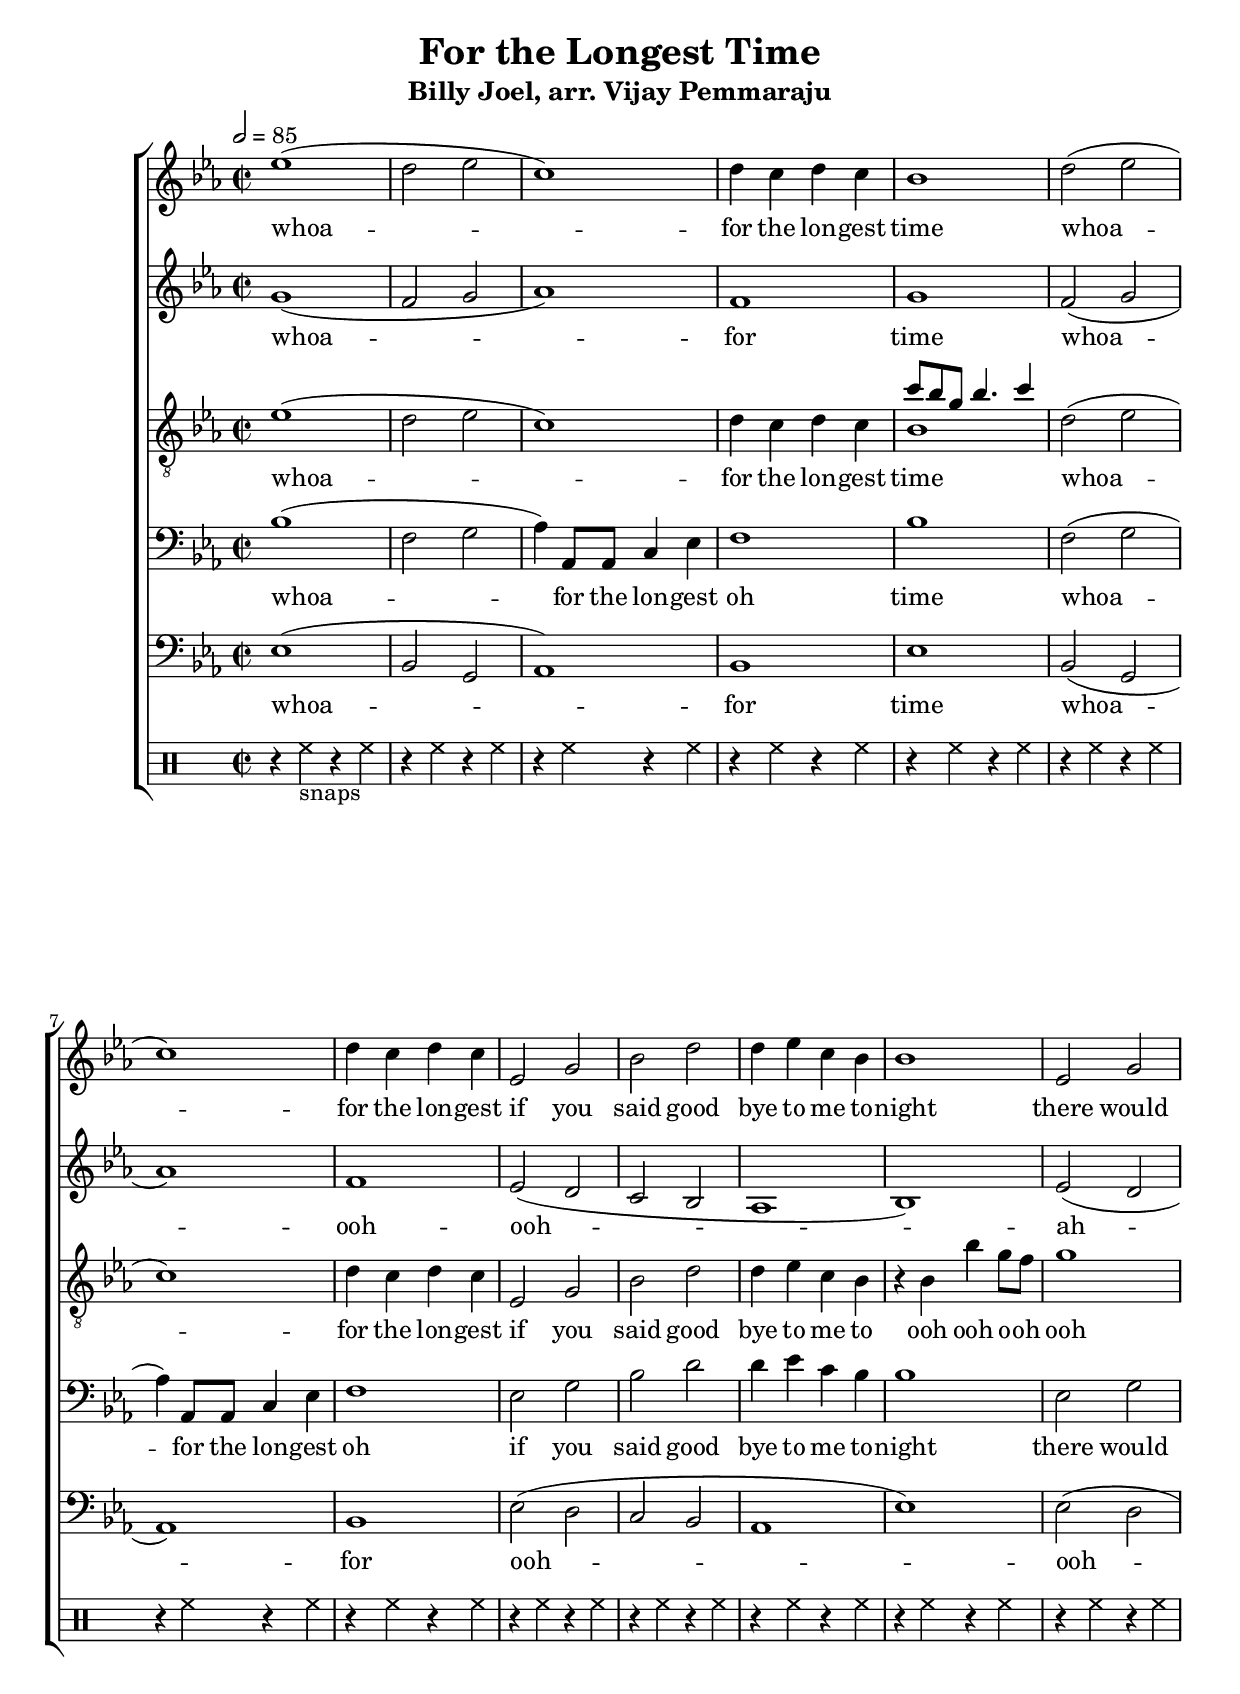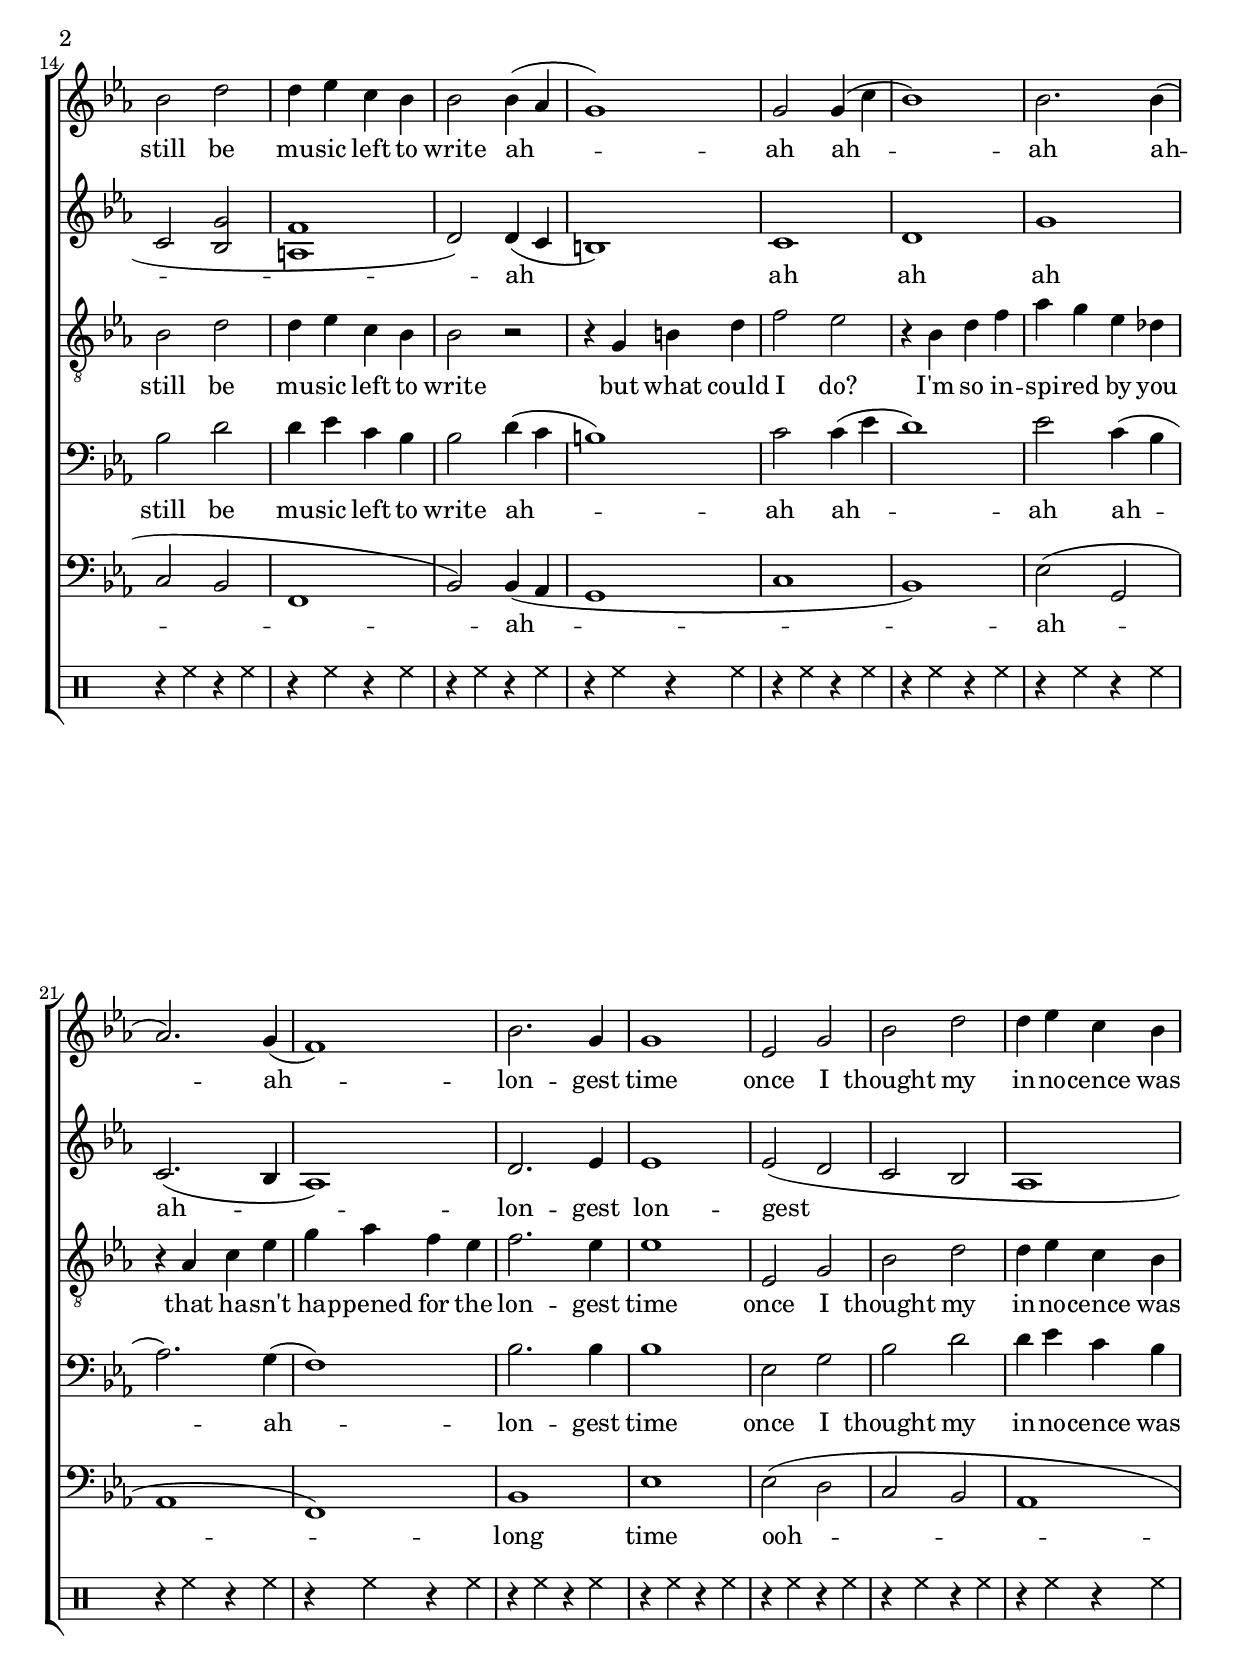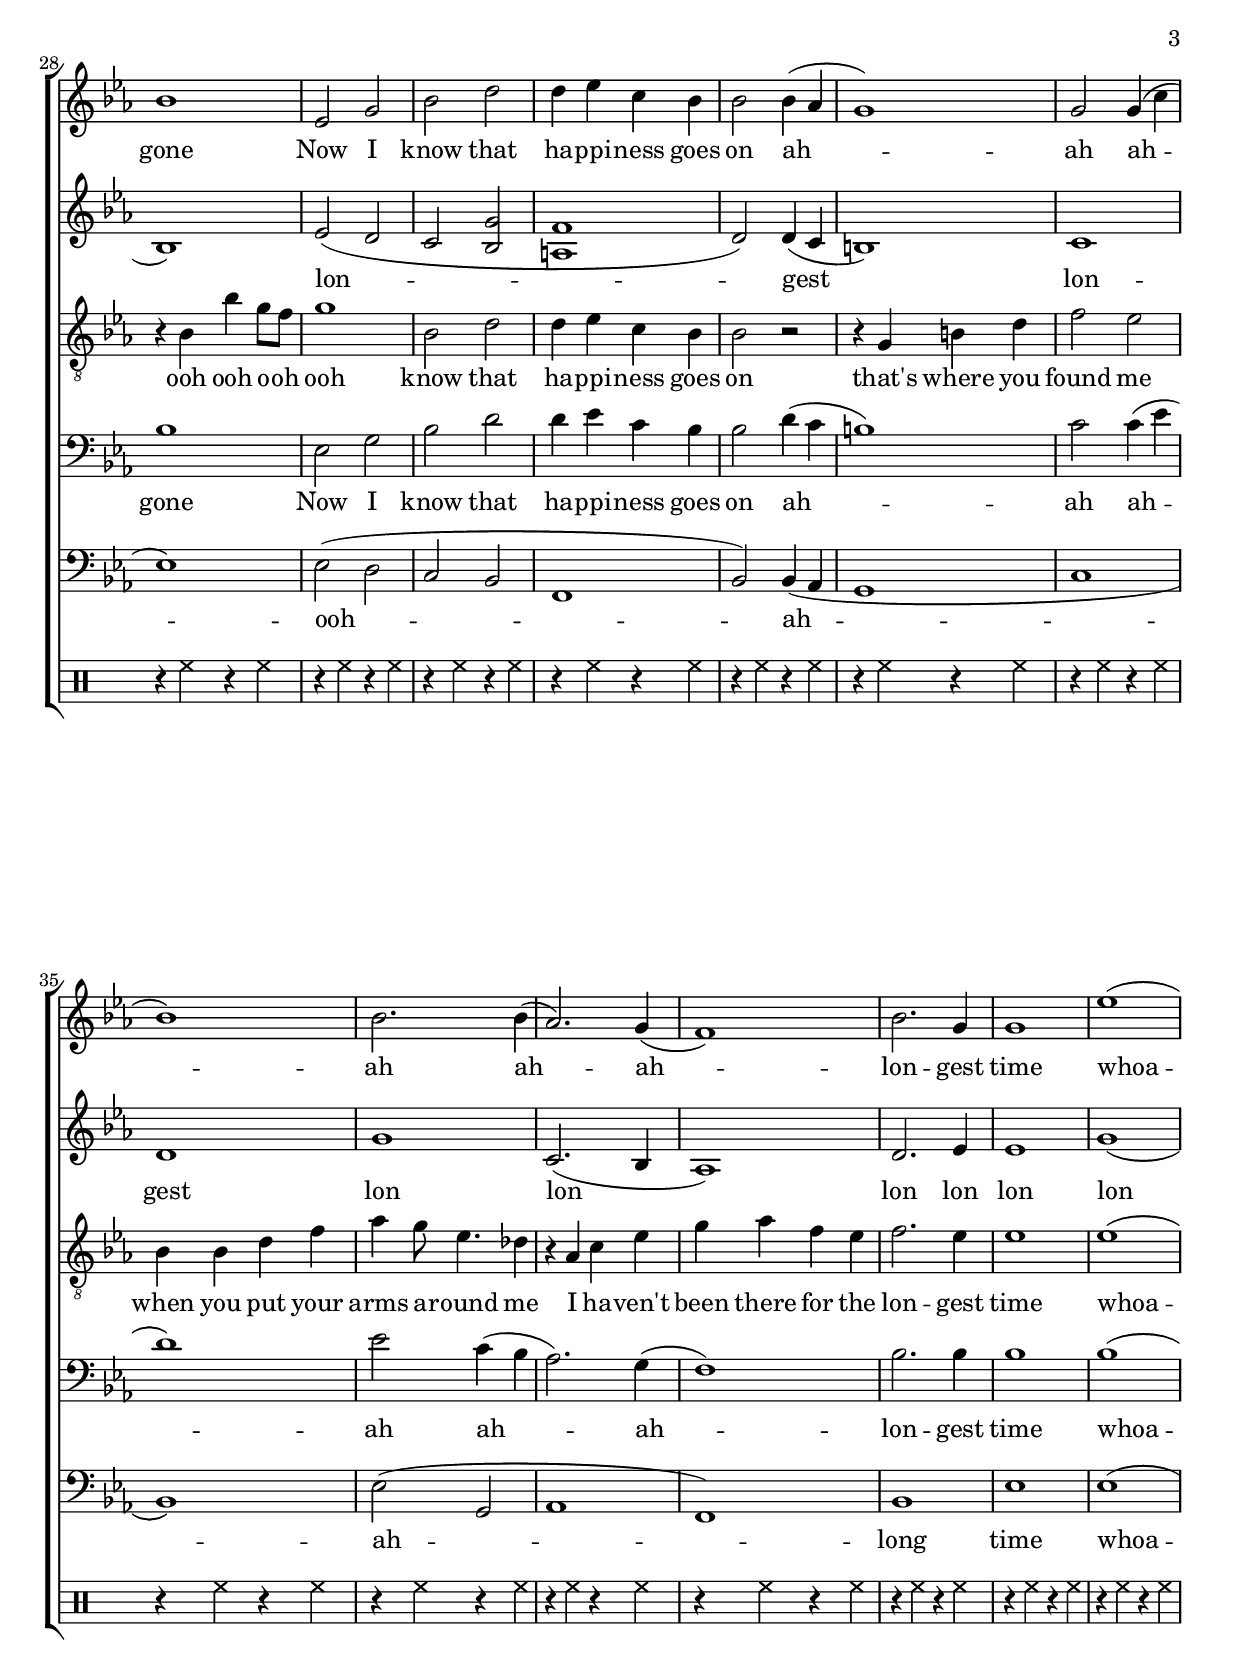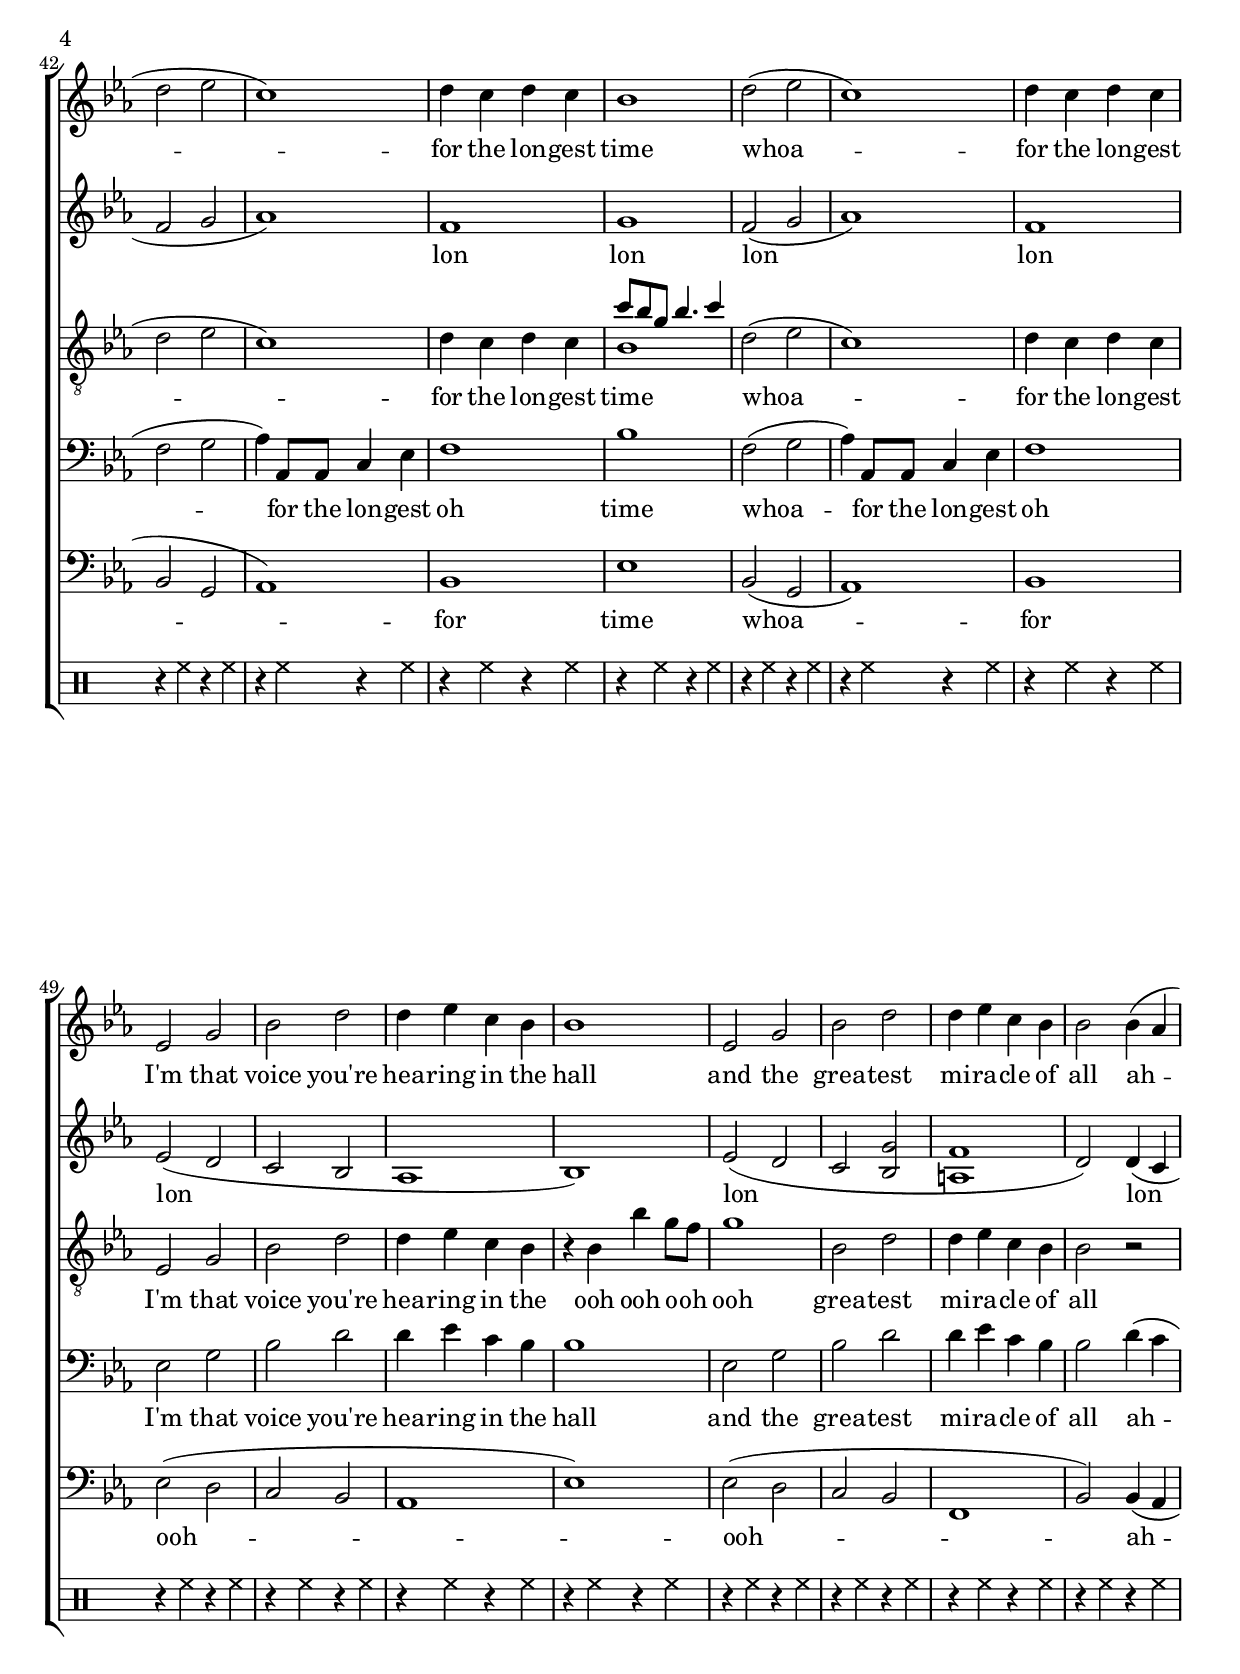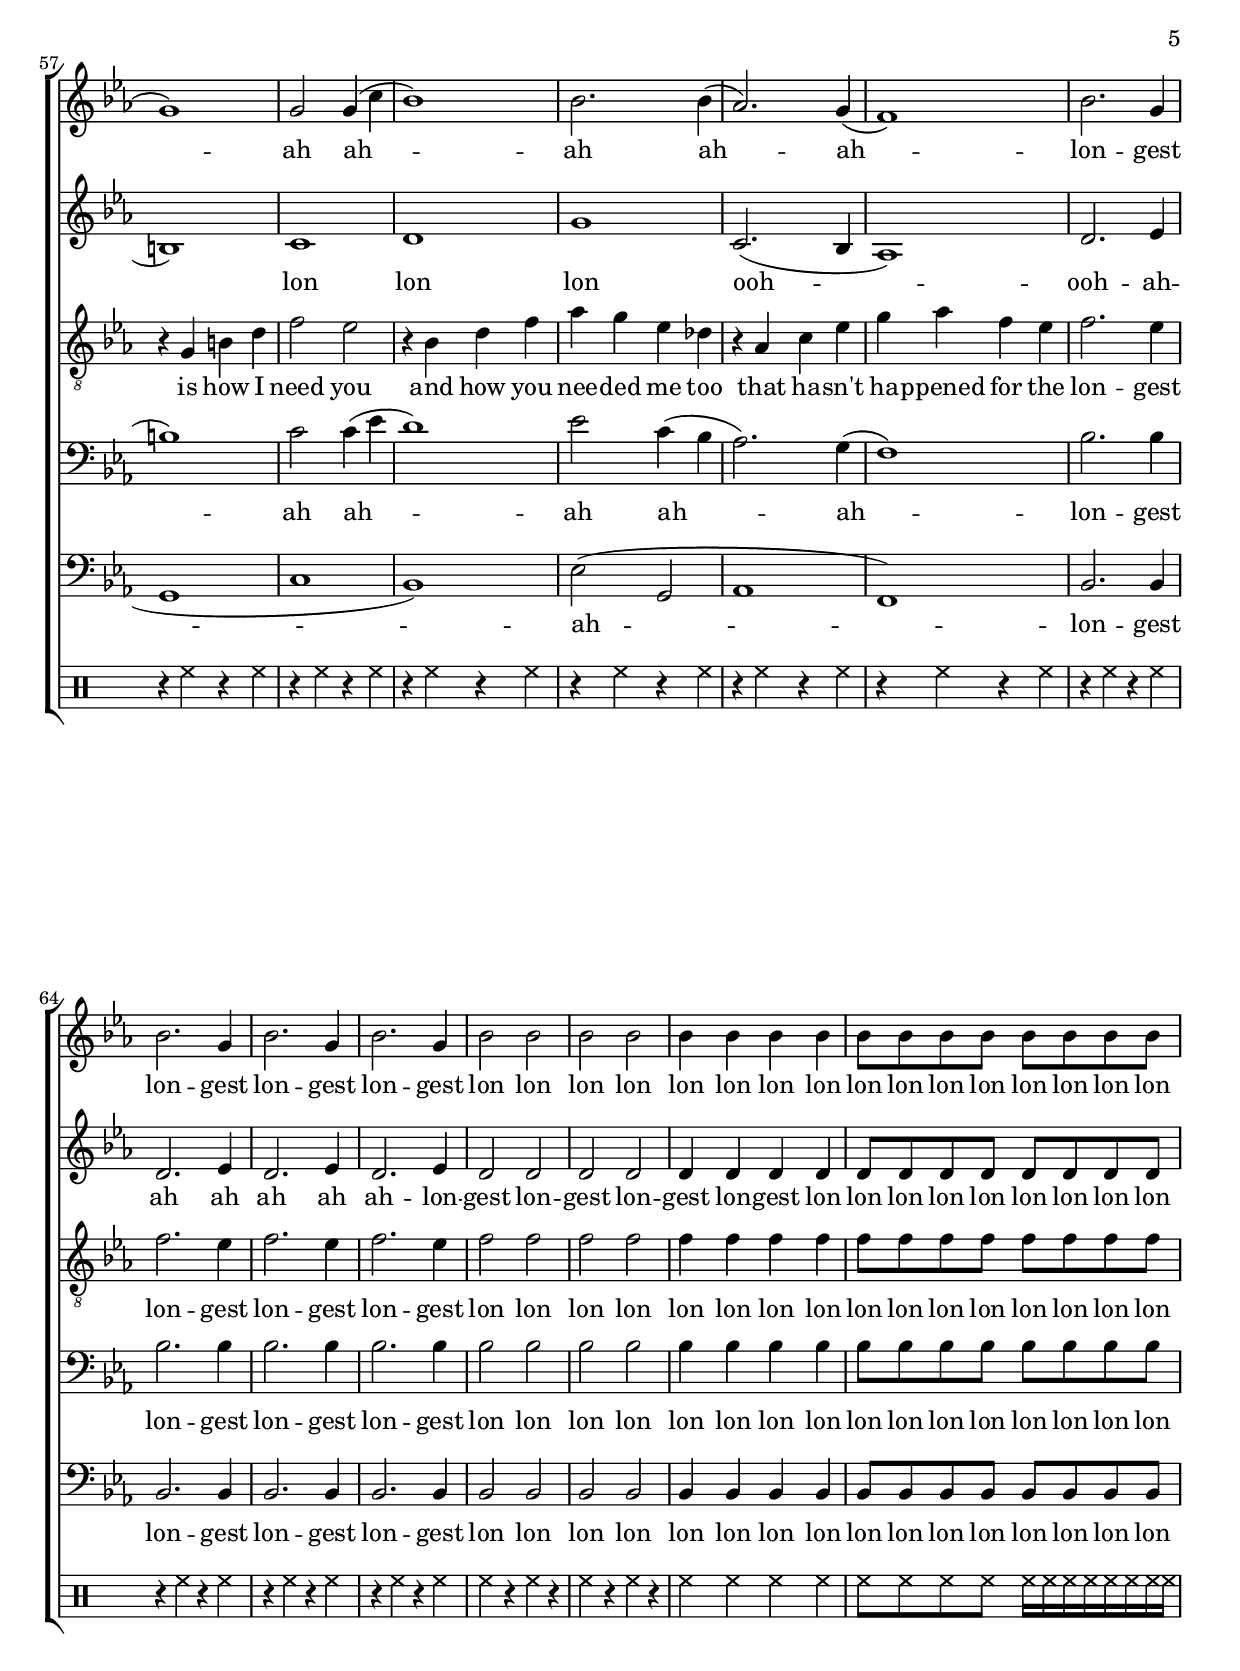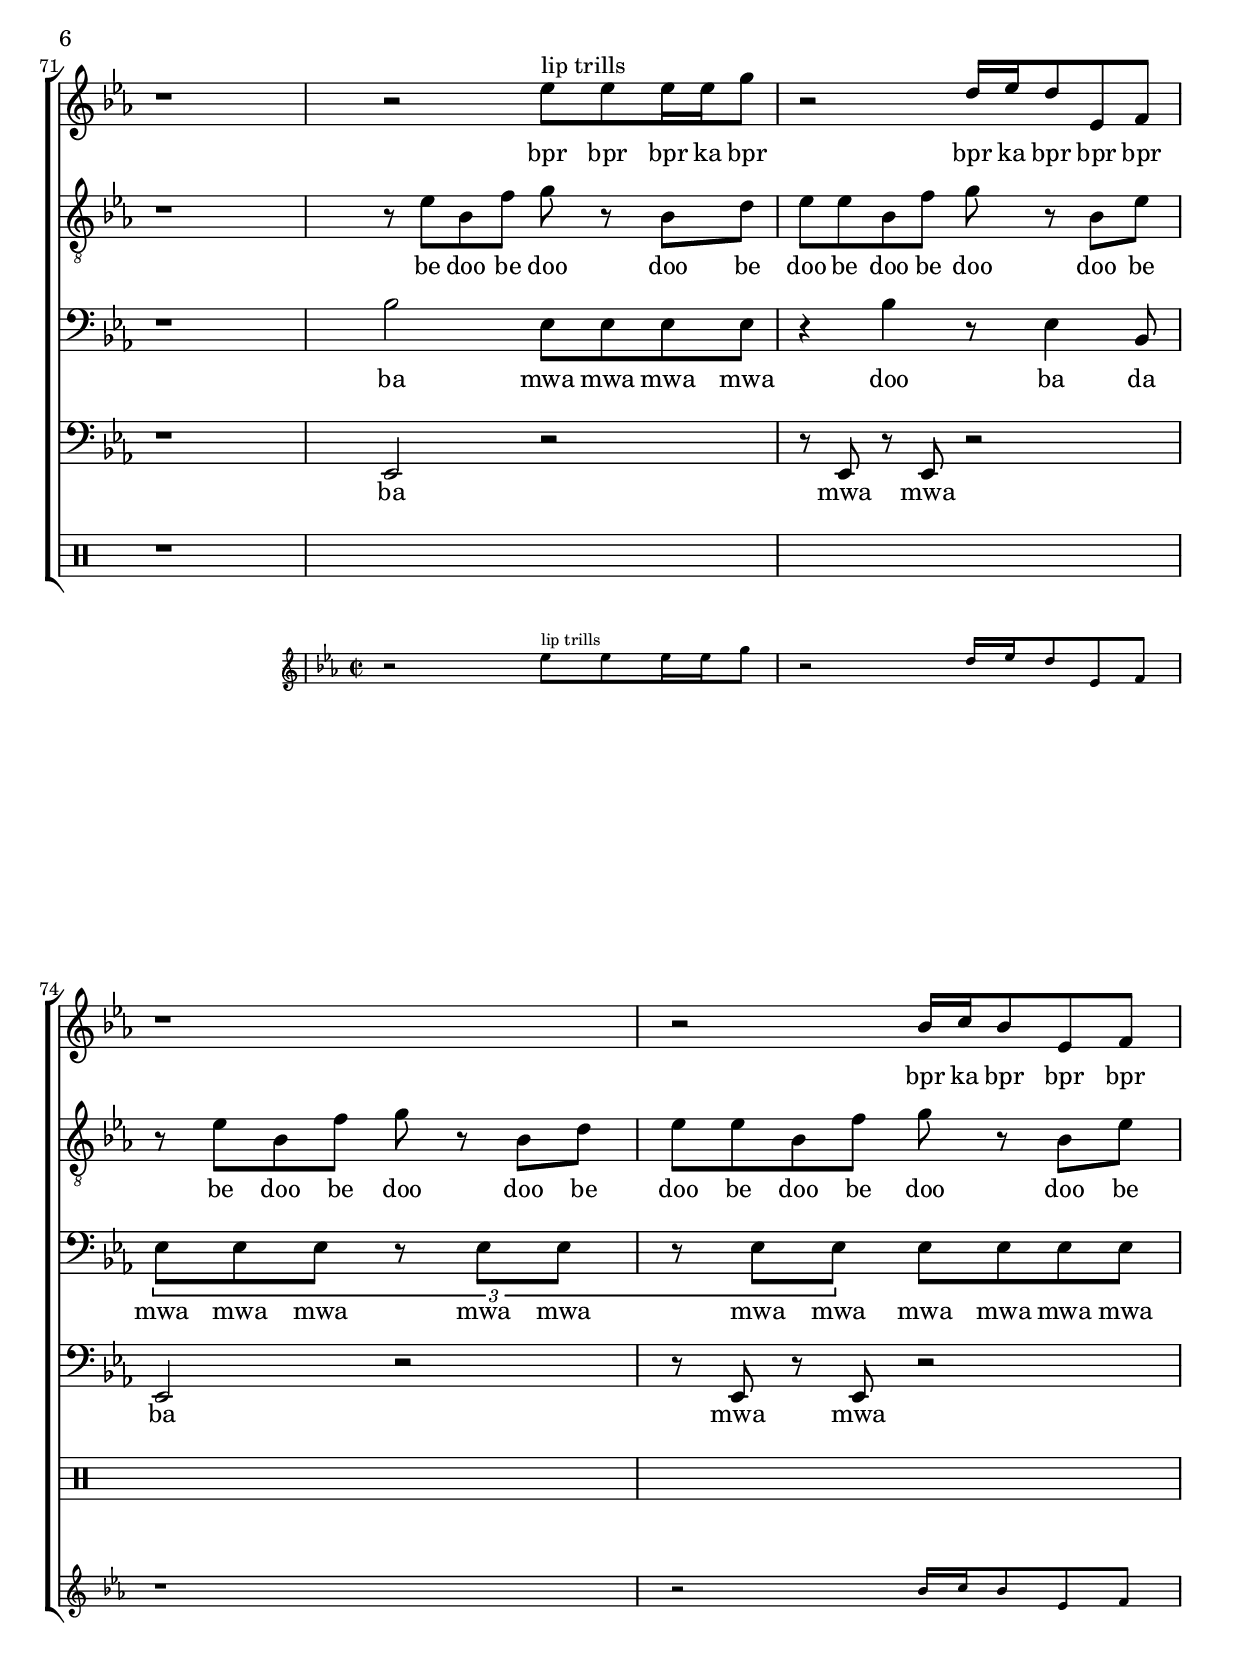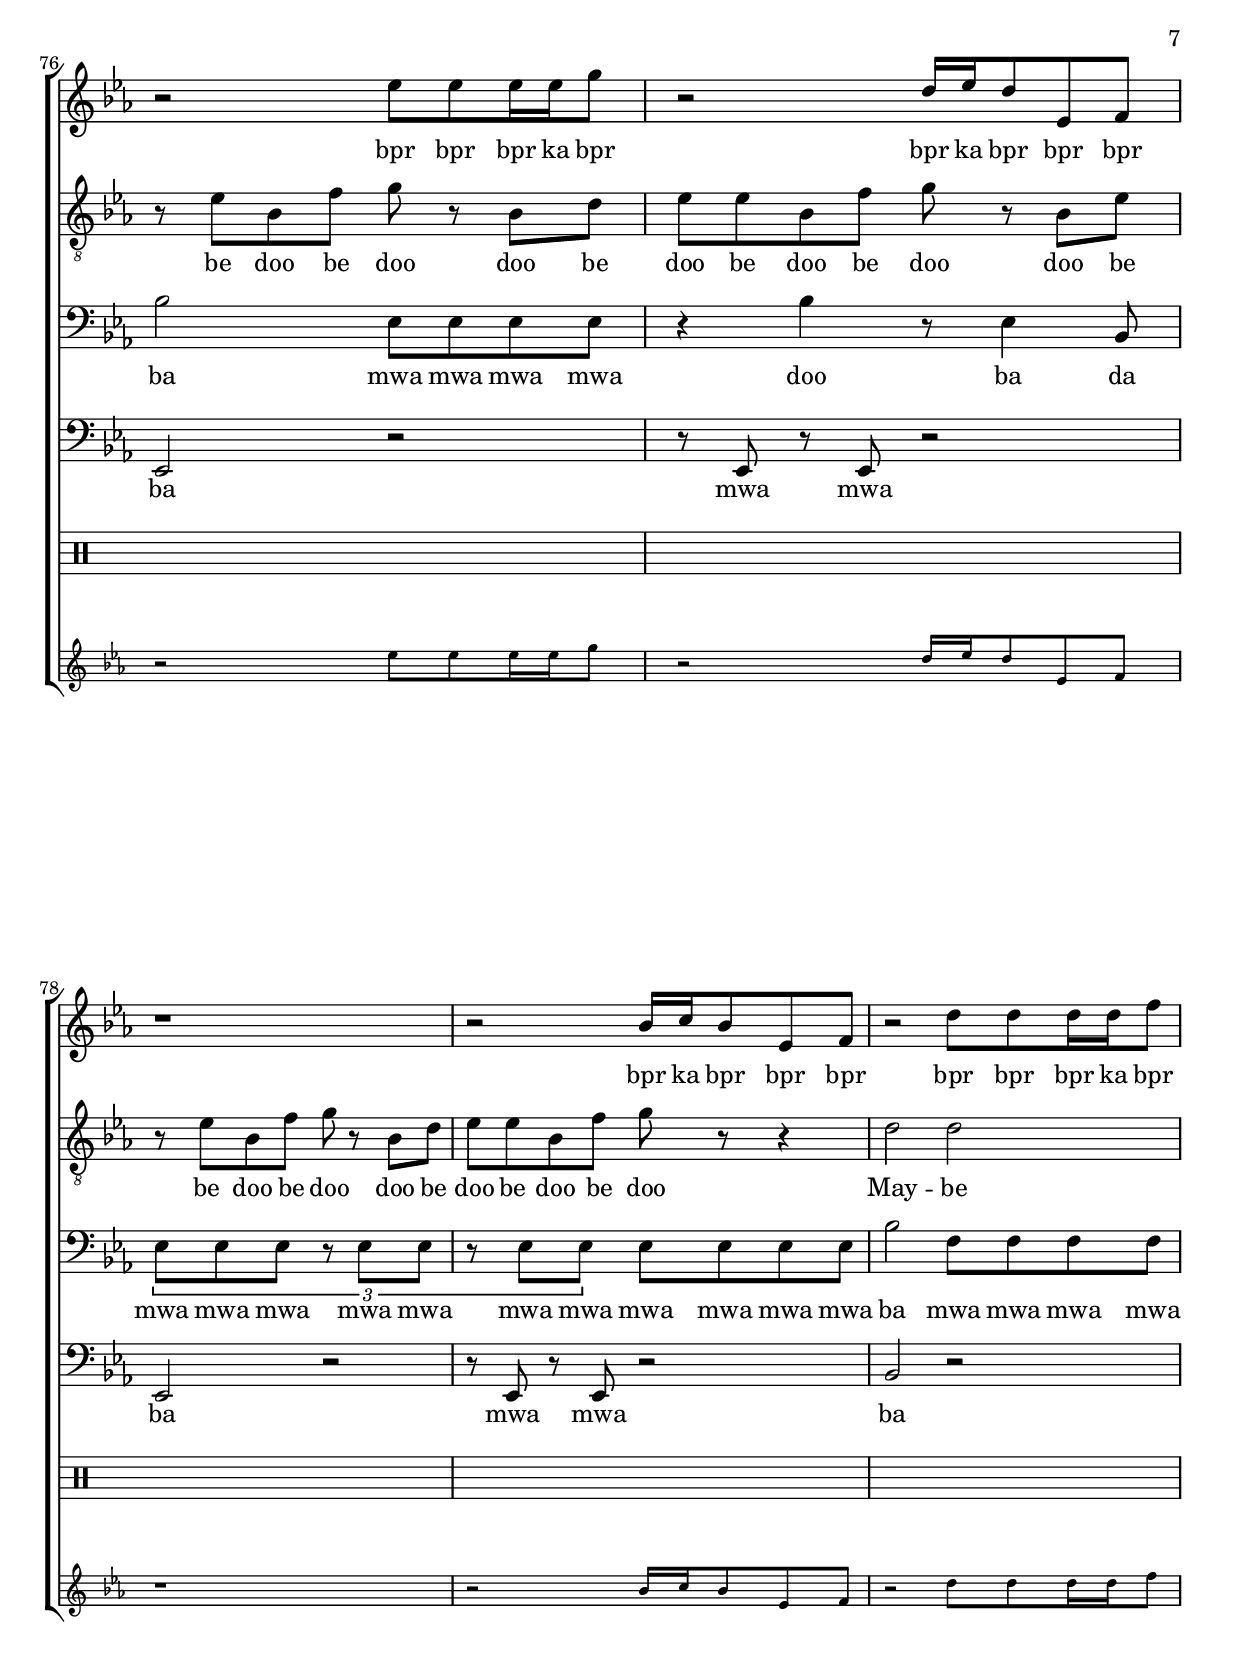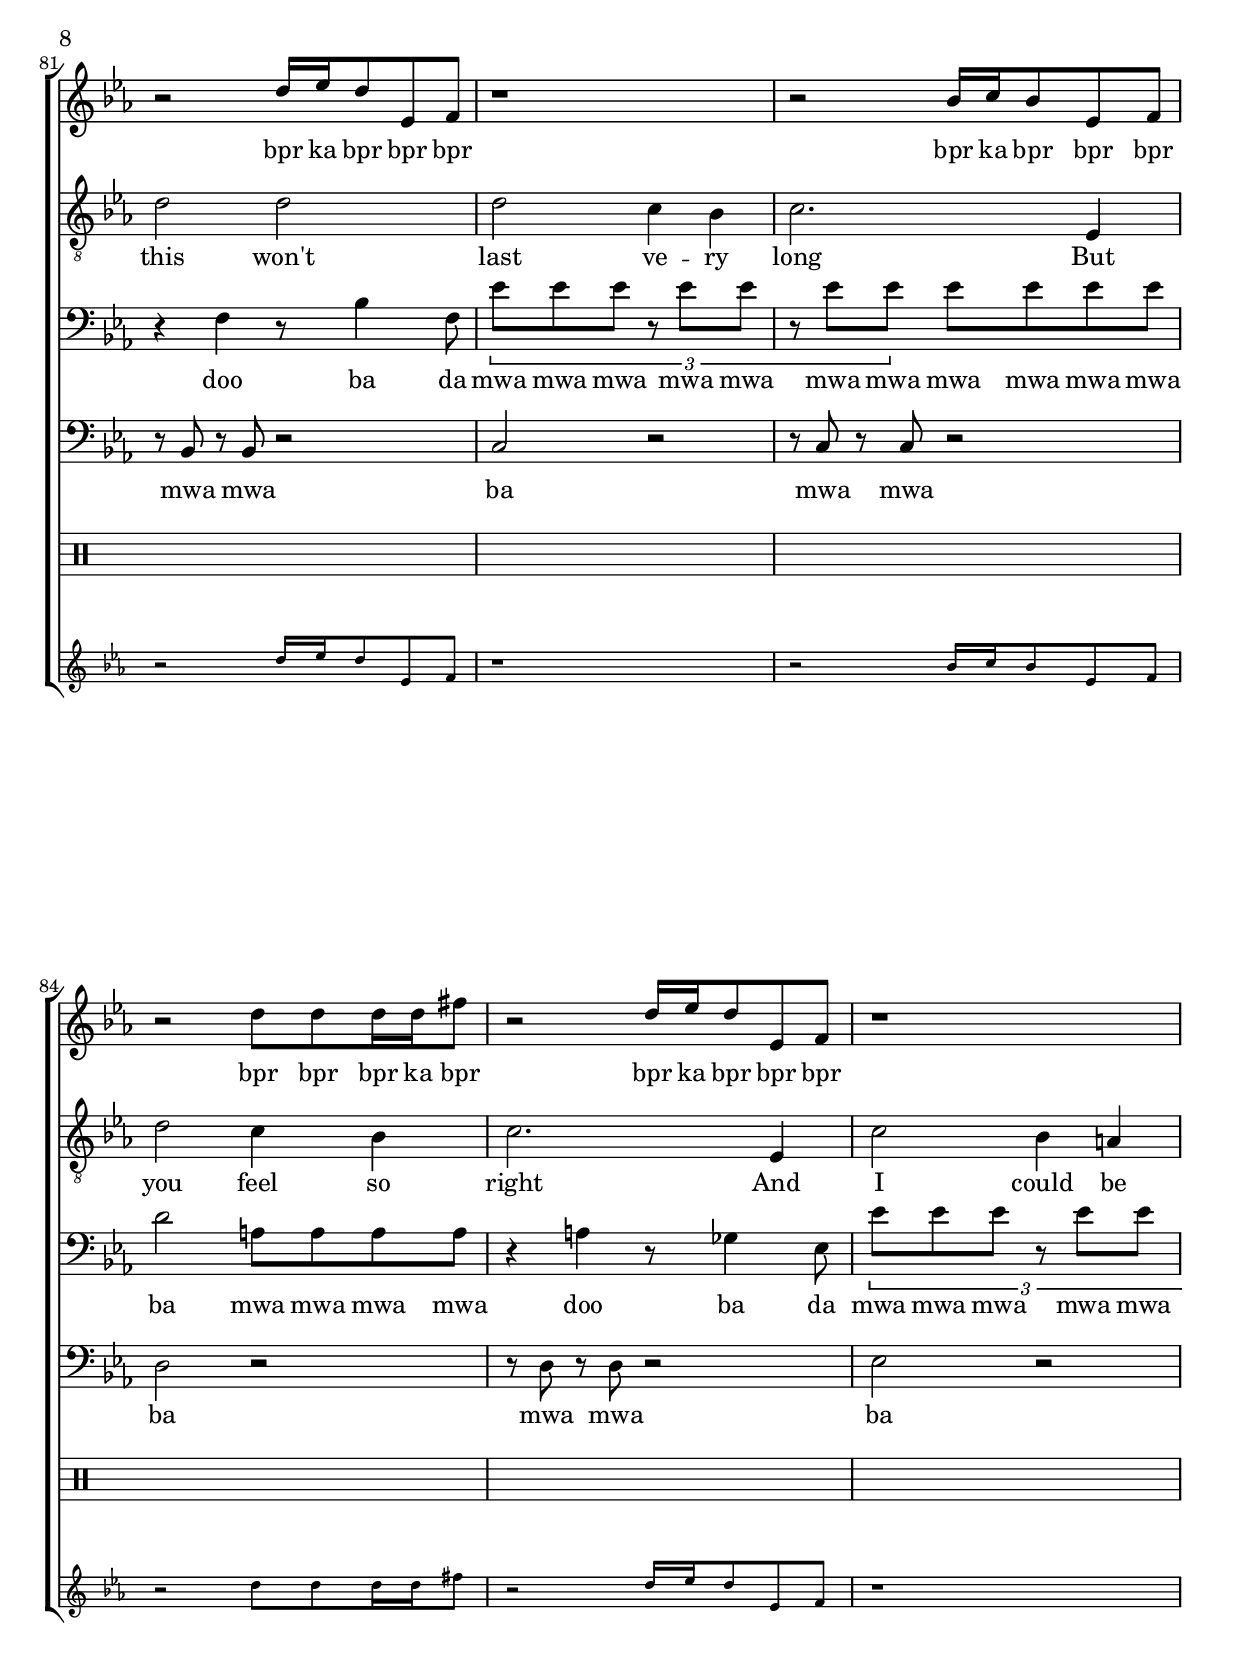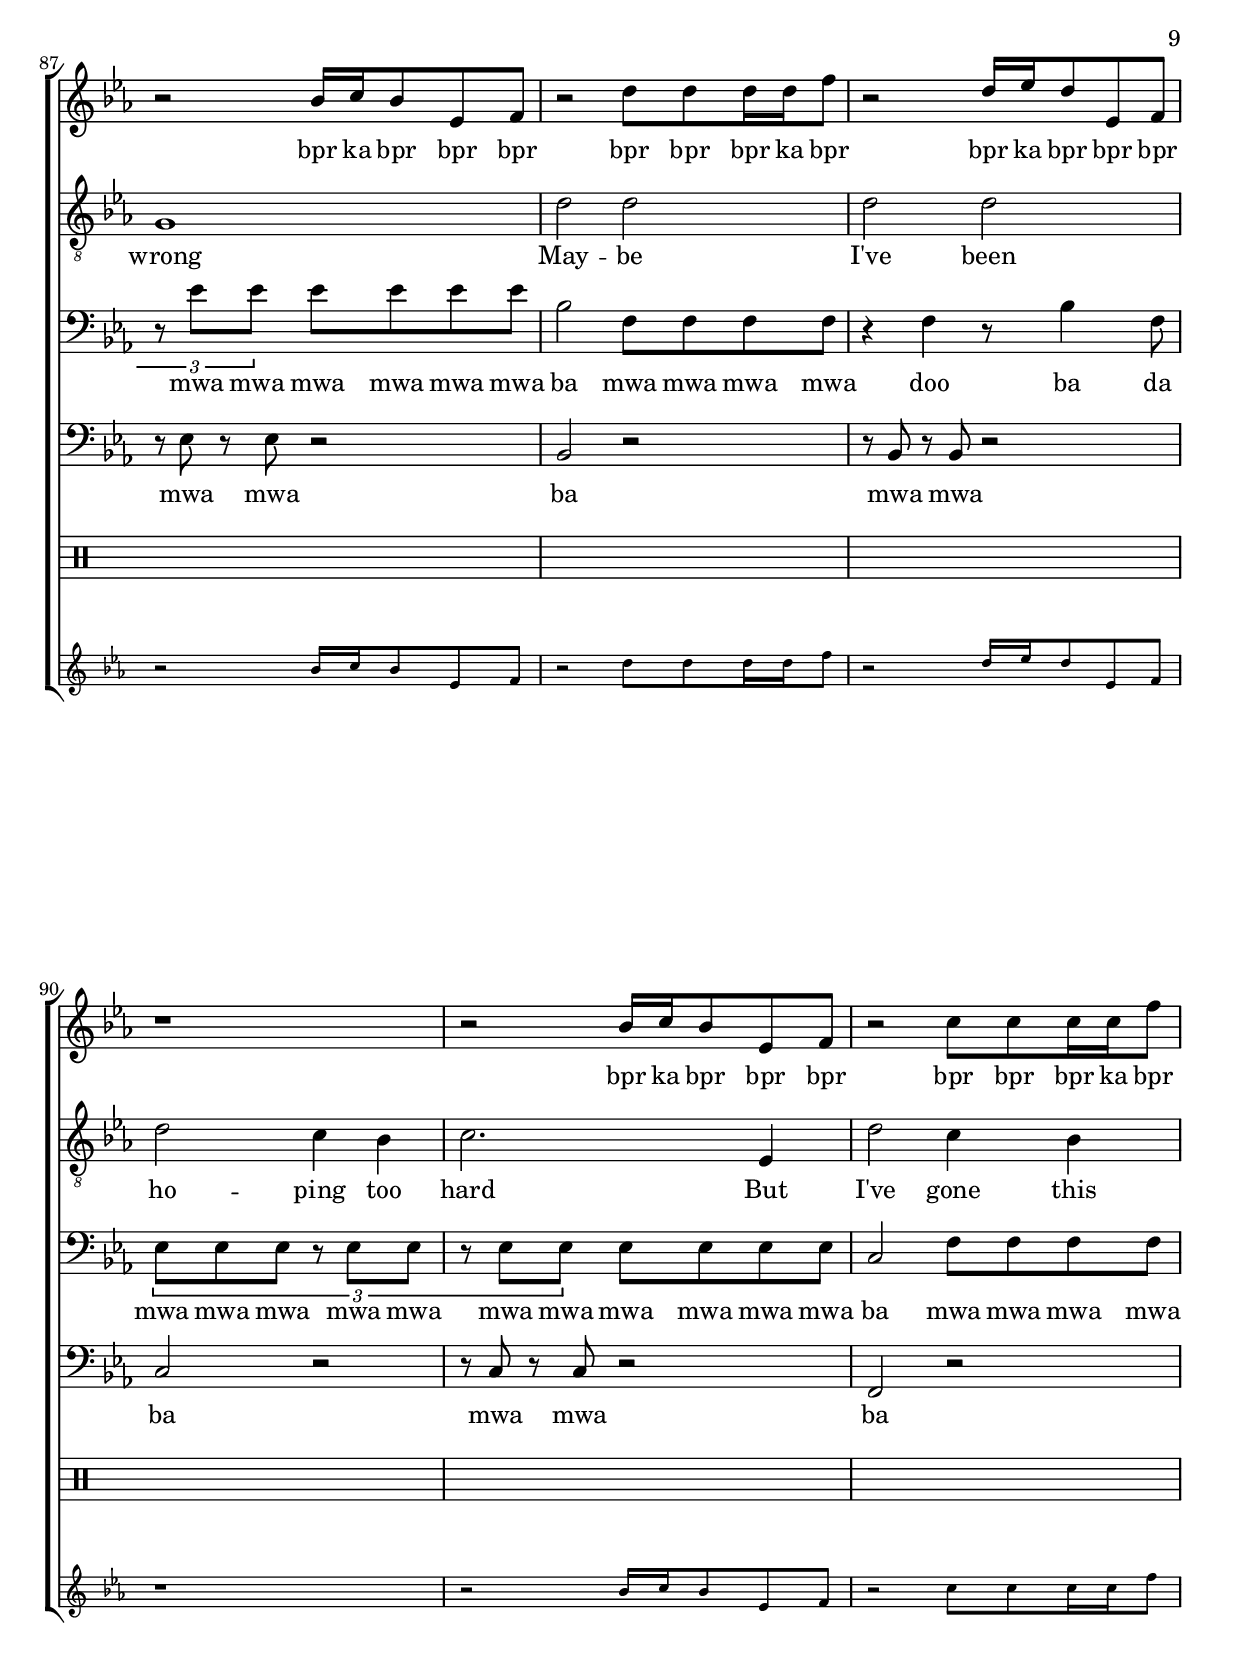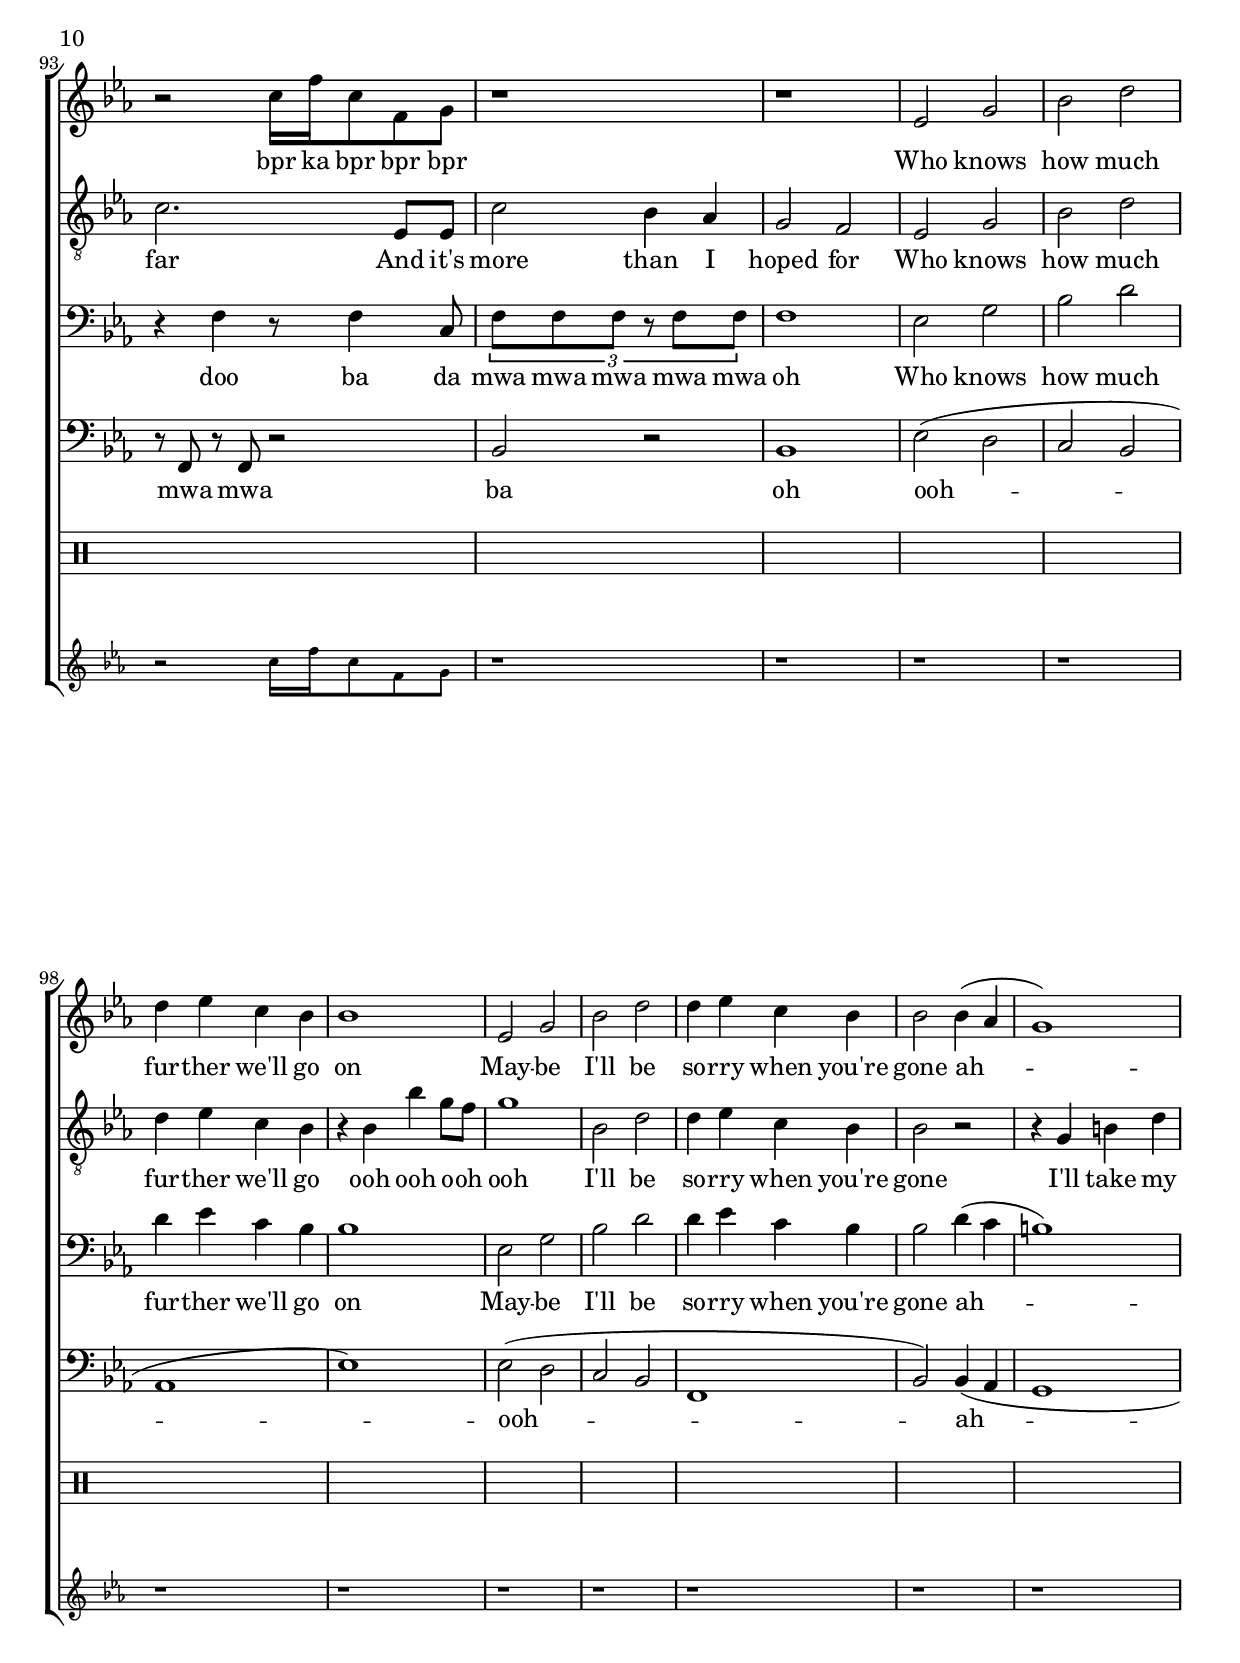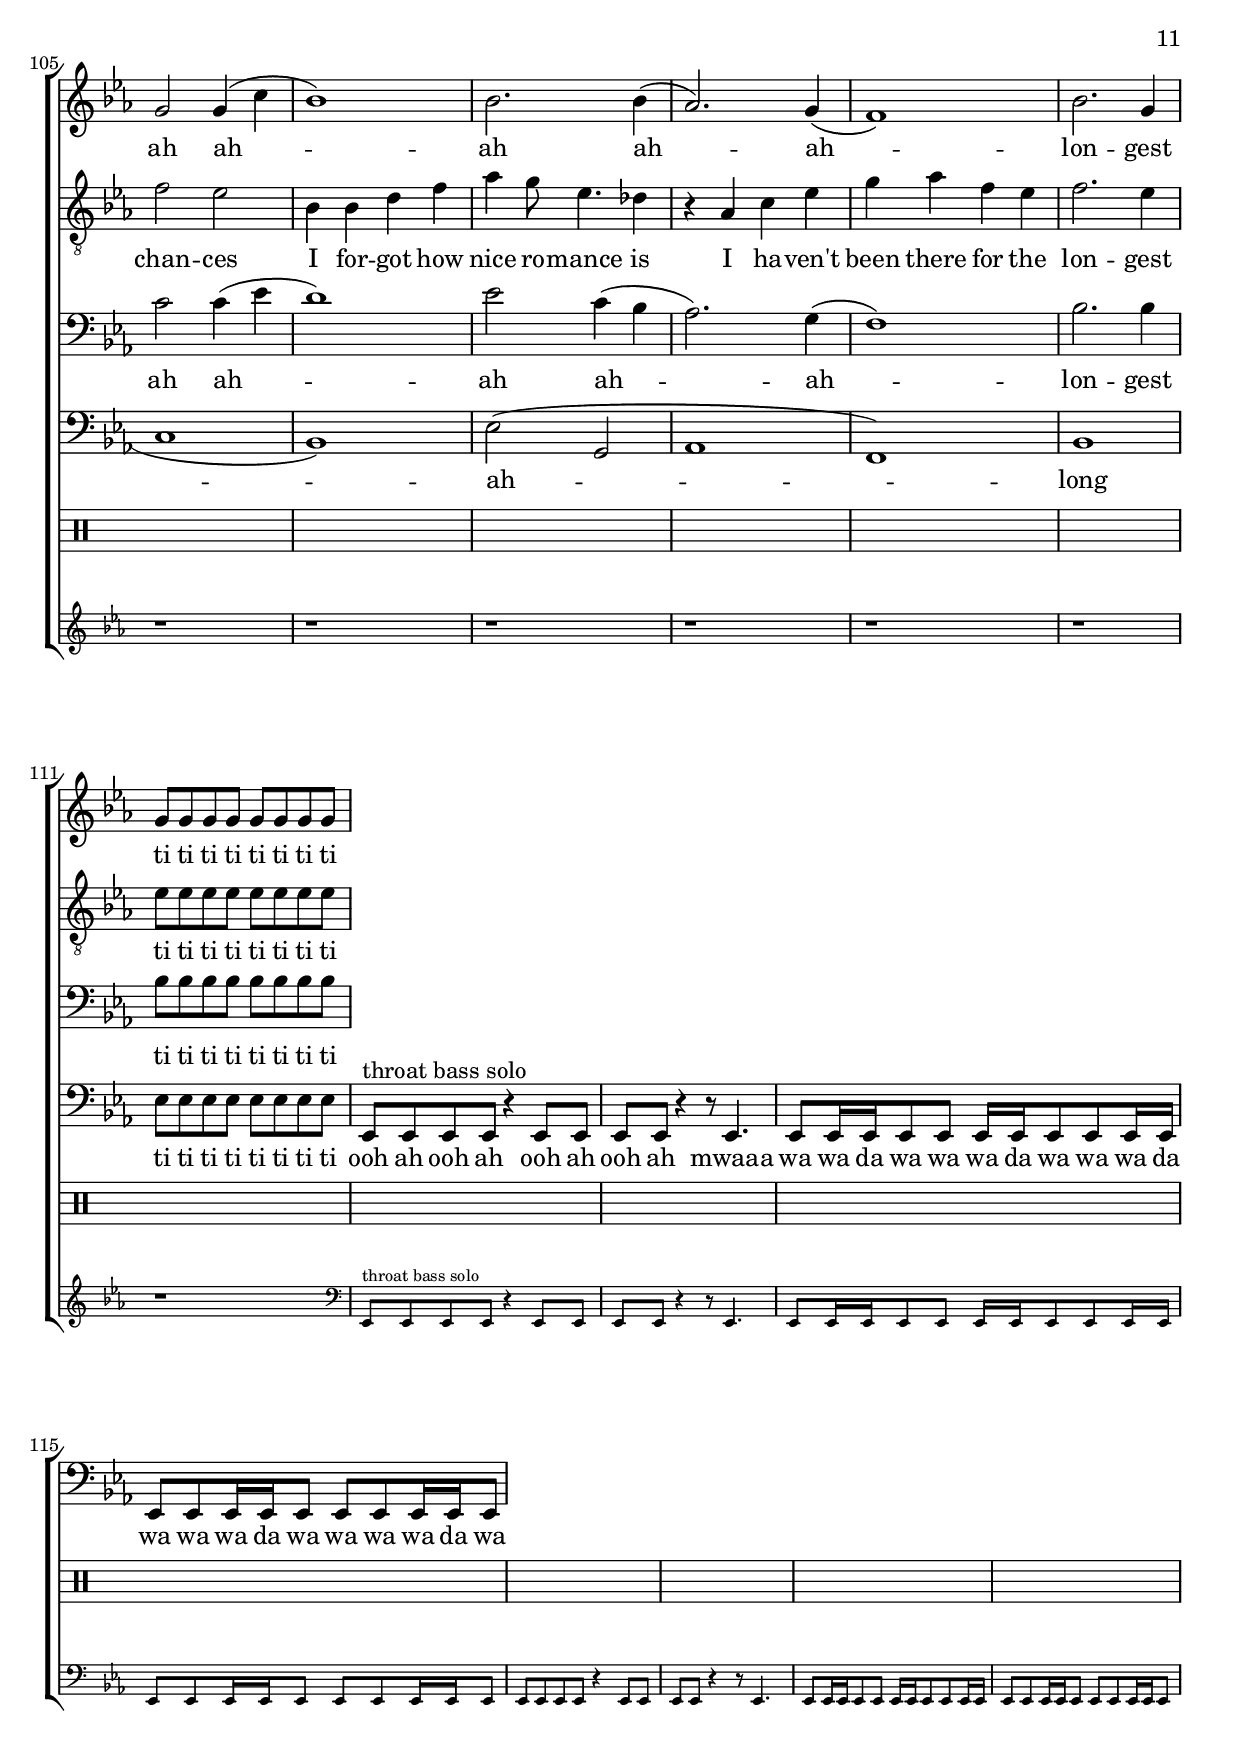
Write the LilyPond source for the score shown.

\version "2.18.2"

sopranoChorus = \relative c'' {
  ees1(
  d2 ees2
  c1)
  d4 c4 d4 c4

  bes1
  d2( ees2
  c1)
  d4 c4 d4 c4
}

sopranoVerse = \relative c'' {
  ees,2 g2
  bes2 d2
  d4 ees4 c4 bes4
  bes1

  ees,2 g2
  bes2 d2
  d4 ees4 c4 bes4
  bes2 bes4( aes4

  g1)
  g2 g4( c4
  bes1)
  bes2. bes4(

  aes2.) g4(
  f1)
  bes2. g4
  g1
}

sopranoVerseThree = \relative c'' {
  ees,2 g2
  bes2 d2
  d4 ees4 c4 bes4
  bes1

  ees,2 g2
  bes2 d2
  d4 ees4 c4 bes4
  bes2 bes4( aes4

  g1)
  g2 g4( c4
  bes1)
  bes2. bes4(

  aes2.) g4(
  f1)
  bes2. g4
  bes2. g4
  bes2. g4
  bes2. g4
  bes2 bes2
  bes2 bes2
  bes4 bes4 bes4 bes4
  bes8 bes8 bes8 bes8 bes8 bes8 bes8 bes8
  r1
}

sopranoVerseFour = \relative c'' {
  ees,2 g2
  bes2 d2
  d4 ees4 c4 bes4
  bes1

  ees,2 g2
  bes2 d2
  d4 ees4 c4 bes4
  bes2 bes4( aes4

  g1)
  g2 g4( c4
  bes1)
  bes2. bes4(

  aes2.) g4(
  f1)
  bes2. g4
  g8 g8 g8 g8 g8 g8 g8 g8
}

sopranoBridgeIntro = \relative c'' {
  r2 ees8^"lip trills" ees8 ees16 ees16 g8
  r2 d16 ees16 d8 ees,8 f8
  r1
  r2 bes16 c16 bes8 ees,8 f8
  r2 ees'8 ees8 ees16 ees16 g8
  r2 d16 ees16 d8 ees,8 f8
  r1
  r2 bes16 c16 bes8 ees,8 f8
}

sopranoBridge = \relative c'' {
  r2 d8 d8 d16 d16 f8
  r2 d16 ees16 d8 ees,8 f8
  r1
  r2 bes16 c16 bes8 ees,8 f8
  r2 d'8 d8 d16 d16 fis8
  r2 d16 ees16 d8 ees,8 f8
  r1
  r2 bes16 c16 bes8 ees,8 f8

  r2 d'8 d8 d16 d16 f8
  r2 d16 ees16 d8 ees,8 f8
  r1
  r2 bes16 c16 bes8 ees,8 f8
  r2 c'8 c8 c16 c16 f8
  r2 c16 f16 c8 f,8 g8
  r1
  r1
}

sopranoWordsChorus = \lyricmode {
  whoa --
  for the lon -- gest
  time
  whoa --
  for the lon -- gest
}
sopranoWords = \lyricmode {
  \sopranoWordsChorus

  % verse 1
  if you
  said good
  bye to me to --
  night
  there would
  still be
  mu -- sic left to
  write ah --
  ah ah --
  ah ah --
  ah --
  lon -- gest
  time

  % verse 2
  once I thought my
  in -- no -- cence was
  gone
  Now I
  know that
  ha -- ppi -- ness goes
  on ah --
  ah ah --
  ah ah --
  ah --
  lon -- gest
  time
  \sopranoWordsChorus

  % verse 3
  I'm that voice you're
  hea -- ring in the
  hall
  and the
  grea -- test
  mi -- ra -- cle of
  all ah --
  ah ah --
  ah ah --
  ah --
  lon -- gest
  lon -- gest
  lon -- gest
  lon -- gest
  lon lon
  lon lon
  lon lon lon lon
  lon lon lon lon lon lon lon lon

  % bridge
  bpr bpr bpr ka bpr
  bpr ka bpr bpr bpr
  %
  bpr ka bpr bpr bpr

  bpr bpr bpr ka bpr
  bpr ka bpr bpr bpr
  %
  bpr ka bpr bpr bpr

  bpr bpr bpr ka bpr
  bpr ka bpr bpr bpr
  %
  bpr ka bpr bpr bpr

  bpr bpr bpr ka bpr
  bpr ka bpr bpr bpr
  %
  bpr ka bpr bpr bpr

  bpr bpr bpr ka bpr
  bpr ka bpr bpr bpr
  %
  bpr ka bpr bpr bpr

  bpr bpr bpr ka bpr
  bpr ka bpr bpr bpr
  %

  Who knows how much fur -- ther we'll go on
  May -- be I'll be so -- rry when you're gone
  ah --
  ah ah --
  ah ah --
  ah --
  lon -- gest
  ti ti ti ti ti ti ti ti

}

% export
sopranoNotes = {
  \sopranoChorus
  \sopranoVerse
  \sopranoVerse
  \sopranoChorus
  \sopranoVerseThree
  \sopranoBridgeIntro
  \sopranoBridge
  \sopranoVerseFour
}

altoChorus = {
  g1(
  f2 g2
  aes1)
  f1

  g1
  f2( g2
  aes1)
  f1
}

altoVerse = {
  ees2( d2
  c2 bes2
  aes1
  bes1)

  ees2( d2
  c2 <bes g'>2
  <a f'>1
  d2) d4( c4

  b1)
  c1
  d1
  g1

  c,2.( bes4
  aes1)
  d2. ees4
  ees1
}

altoVerseThree = {
  ees2( d2
  c2 bes2
  aes1
  bes1)

  ees2( d2
  c2 <bes g'>2
  <a f'>1
  d2) d4( c4

  b1)
  c1
  d1
  g1

  c,2.( bes4
  aes1)
  d2. ees4
  d2. ees4
  d2. ees4
  d2. ees4
  d2 d2
  d2 d2
  d4 d4 d4 d4
  d8 d8 d8 d8 d8 d8 d8 d8
}

altoWordsChorus = \lyricmode {
  whoa --
  for
  time
  whoa --
}

altoWordsLyrics = \lyricmode {
  ooh --
  ooh --
  ah --
  ah
  ah
  ah
  ah
  ah --
  lon -- gest
  lon -- gest
  lon -- gest
  lon -- gest
  lon lon
  lon lon
  lon lon lon lon
  lon lon lon lon lon lon lon lon
}
altoWords = \lyricmode {
  \altoWordsChorus
  \altoWordsLyrics
  \altoWordsLyrics
  \altoWordsChorus
  \altoWordsLyrics
}

% export
altoNotes = \relative c'' {
  \altoChorus
  \altoVerse
  \altoVerse
  \altoChorus
  \altoVerseThree
}

tenorChorus = \relative c' {
  ees1(
  d2 ees2
  c1)
  d4 c4 d4 c4
  <<
    {
      \voiceOne
      bes1
    }
    \new Voice = "tenorflourish" {
      \voiceTwo
      \override Stem.direction = #UP
      \relative c'' {
        c8 bes8 g8 bes4. c4
      }
    }
  >>
  \oneVoice
  d2( ees2
  c1)
  d4 c4 d4 c4
}

tenorVerseOne = \relative c' {
  ees,2 g2
  bes2 d2
  d4 ees4 c4 bes4
  r4 bes4 bes'4 g8 f8

  g1
  bes,2 d2
  d4 ees4 c4 bes4
  bes2 r2

  r4 g4 b4 d4
  f2 ees2
  r4 bes4 d4 f4
  aes4 g4 ees4 des4

  r4 aes4 c4 ees4
  g4 aes4 f4 ees4
  f2. ees4
  ees1
}

tenorVerseTwo = \relative c' {
  ees,2 g2
  bes2 d2
  d4 ees4 c4 bes4
  r4 bes4 bes'4 g8 f8

  g1
  bes,2 d2
  d4 ees4 c4 bes4
  bes2 r2

  r4 g4 b4 d4
  f2 ees2
  bes4 bes4 d4 f4
  aes4 g8 ees4. des4

  r4 aes4 c4 ees4
  g4 aes4 f4 ees4
  f2. ees4
  ees1
}

tenorVerseThree = \relative c' {
  ees,2 g2
  bes2 d2
  d4 ees4 c4 bes4
  r4 bes4 bes'4 g8 f8

  g1
  bes,2 d2
  d4 ees4 c4 bes4
  bes2 r2

  r4 g4 b4 d4
  f2 ees2
  r4 bes4 d4 f4
  aes4 g4 ees4 des4

  r4 aes4 c4 ees4
  g4 aes4 f4 ees4
  f2. ees4
  f2. ees4
  f2. ees4
  f2. ees4
  f2 f2
  f2 f2
  f4 f4 f4 f4
  f8 f8 f8 f8 f8 f8 f8 f8
  r1
}

tenorVerseFour = \relative c' {
  ees,2 g2
  bes2 d2
  d4 ees4 c4 bes4
  r4 bes4 bes'4 g8 f8

  g1
  bes,2 d2
  d4 ees4 c4 bes4
  bes2 r2

  r4 g4 b4 d4
  f2 ees2
  bes4 bes4 d4 f4
  aes4 g8 ees4. des4

  r4 aes4 c4 ees4
  g4 aes4 f4 ees4
  f2. ees4
  ees8 ees8 ees8 ees8 ees8 ees8 ees8 ees8
}

tenorBridgeIntro = \relative c' {
  r8 ees8 bes8 f'8 g8 r8 bes,8 d8
  ees8 ees8 bes8 f'8 g8 r8 bes,8 es8

  r8 ees8 bes8 f'8 g8 r8 bes,8 d8
  ees8 ees8 bes8 f'8 g8 r8 bes,8 es8

  r8 ees8 bes8 f'8 g8 r8 bes,8 d8
  ees8 ees8 bes8 f'8 g8 r8 bes,8 es8

  r8 ees8 bes8 f'8 g8 r8 bes,8 d8
  ees8 ees8 bes8 f'8 g8 r8 r4
}

tenorBridge = \relative c' {
  d2 d2
  d2 d2
  d2 c4 bes4
  c2. ees,4
  d'2 c4 bes4
  c2. ees,4
  c'2 bes4 a4
  g1
  d'2 d2 d2 d2
  d2 c4 bes4
  c2. ees,4
  d'2 c4 bes4
  c2. ees,8 ees8
  c'2 bes4 aes4
  g2 f2
}

tenorWordsChorus = \lyricmode {
  whoa --
  for the lon -- gest
  time
  whoa --
  for the lon -- gest
}

tenorWords = \lyricmode {
  \tenorWordsChorus
  % verse 1
  if you said good
  bye to me to
  ooh ooh o -- oh
  ooh
  still be
  mu -- sic left to
  write
  but what could
  I do?
  I'm so in -- spi -- red by you
  that ha -- sn't
  ha -- ppened for the
  lon -- gest
  time

  % verse 2
  once I thought my
  in -- no -- cence was
  ooh ooh o -- oh
  ooh
  know that
  ha -- ppi -- ness goes
  on
  that's where you
  found me
  when you put your
  arms a -- round me
  I ha -- ven't
  been there for the
  lon -- gest
  time
  \tenorWordsChorus

   % verse 3
  I'm that voice you're
  hea -- ring in the
  ooh ooh o -- oh
  ooh
  grea -- test
  mi -- ra -- cle of
  all
  is how I need you
  and how you nee -- ded me too
  that ha -- sn't
  ha -- ppened for the
  lon -- gest
  lon -- gest
  lon -- gest
  lon -- gest
  lon lon
  lon lon
  lon lon lon lon
  lon lon lon lon lon lon lon lon

  be doo be doo doo be
  doo be doo be doo doo be

  be doo be doo doo be
  doo be doo be doo doo be

  be doo be doo doo be
  doo be doo be doo doo be

  be doo be doo doo be
  doo be doo be doo

  May -- be this won't last ve -- ry long
  But you feel so right
  And I could be wrong
  May -- be I've been ho -- ping too hard
  But I've gone this far
  And it's more than I hoped for

  Who knows how much fur -- ther we'll go
  ooh ooh o -- oh
  ooh
  I'll be so -- rry when you're gone
  I'll take my chan -- ces
  I for -- got how nice ro -- mance is
  I ha -- ven't
  been there for the
  lon -- gest
  ti ti ti ti ti ti ti ti

}

% export
tenorNotes = {
  \clef "G_8"
  \tenorChorus
  \tenorVerseOne
  \tenorVerseTwo
  \tenorChorus
  \tenorVerseThree
  \tenorBridgeIntro
  \tenorBridge
  \tenorVerseFour
}

baritoneChorus = \relative c' {
  bes1(
  f2 g2
  aes4) aes,8 aes8 c4 ees4
  f1

  bes1
  f2( g2
  aes4) aes,8 aes8 c4 ees4
  f1
}
baritoneVerse = \relative c {
  ees2 g2
  bes2 d2
  d4 ees4 c4 bes4
  bes1

  ees,2 g2
  bes2 d2
  d4 ees4 c4 bes4
  bes2 d4( c4

  b1)
  c2 c4( ees4
  d1)
  ees2 c4( bes4

  aes2.) g4(
  f1)
  bes2. bes4
  bes1
}

baritoneVerseThree = \relative c {
  ees2 g2
  bes2 d2
  d4 ees4 c4 bes4
  bes1

  ees,2 g2
  bes2 d2
  d4 ees4 c4 bes4
  bes2 d4( c4

  b1)
  c2 c4( ees4
  d1)
  ees2 c4( bes4

  aes2.) g4(
  f1)
  bes2. bes4
  bes2. bes4
  bes2. bes4
  bes2. bes4
  bes2 bes2
  bes2 bes2
  bes4 bes4 bes4 bes4
  bes8 bes8 bes8 bes8 bes8 bes8 bes8 bes8
  r1
}

baritoneVerseFour = \relative c {
  ees2 g2
  bes2 d2
  d4 ees4 c4 bes4
  bes1

  ees,2 g2
  bes2 d2
  d4 ees4 c4 bes4
  bes2 d4( c4

  b1)
  c2 c4( ees4
  d1)
  ees2 c4( bes4

  aes2.) g4(
  f1)
  bes2. bes4
  bes8 bes8 bes8 bes8 bes8 bes8 bes8 bes8
}

baritoneBridgeIntro = \relative c {
  bes'2 ees,8 ees8 ees8 ees8
  r4 bes'4 r8 ees,4 bes8
  \tuplet 3/4 { ees ees ees r ees ees r ees ees } ees8 ees8 ees8 ees8
  bes'2 ees,8 ees8 ees8 ees8
  r4 bes'4 r8 ees,4 bes8

  \tuplet 3/4 { ees ees ees r ees ees r ees ees } ees8 ees8 ees8 ees8
}

baritoneBridge = \relative c {
  bes'2 f8 f8 f8 f8
  r4 f4 r8 bes4 f8
  \tuplet 3/4 { ees' ees ees r ees ees r ees ees } ees8 ees8 ees8 ees8

  d2 a8 a8 a8 a8
  r4 a4 r8 ges4 ees8
  \tuplet 3/4 { ees' ees ees r ees ees r ees ees } ees8 ees8 ees8 ees8

  bes2 f8 f8 f8 f8
  r4 f4 r8 bes4 f8
  \tuplet 3/4 { ees ees ees r ees ees r ees ees } ees8 ees8 ees8 ees8

  c2 f8 f8 f8 f8
  r4 f4 r8 f4 c8
  \tuplet 3/4 { f f f r f f } f1
}


baritoneWordsChorus = \lyricmode {
  whoa --
  for the lon -- gest
  oh
  time
  whoa --
  for the lon -- gest
  oh
}

baritoneWords = \lyricmode {
  \baritoneWordsChorus

  % verse 1
  if you
  said good
  bye to me to --
  night
  there would
  still be
  mu -- sic left to
  write ah --
  ah ah --
  ah ah --
  ah --
  lon -- gest
  time

  % verse 2
  once I thought my
  in -- no -- cence was
  gone
  Now I
  know that
  ha -- ppi -- ness goes
  on ah --
  ah ah --
  ah ah --
  ah --
  lon -- gest
  time
  \baritoneWordsChorus

  % verse 3
  I'm that voice you're
  hea -- ring in the
  hall
  and the
  grea -- test
  mi -- ra -- cle of
  all ah --
  ah ah --
  ah ah --
  ah --
  lon -- gest
  lon -- gest
  lon -- gest
  lon -- gest
  lon lon
  lon lon
  lon lon lon lon
  lon lon lon lon lon lon lon lon

  % bridge
  ba mwa mwa mwa mwa
  doo ba da
  mwa mwa mwa mwa mwa
  mwa mwa mwa mwa mwa mwa

  ba mwa mwa mwa mwa
  doo ba da
  mwa mwa mwa mwa mwa
  mwa mwa mwa mwa mwa mwa

  ba mwa mwa mwa mwa
  doo ba da
  mwa mwa mwa mwa mwa
  mwa mwa mwa mwa mwa mwa

  ba mwa mwa mwa mwa
  doo ba da
  mwa mwa mwa mwa mwa
  mwa mwa mwa mwa mwa mwa


  ba mwa mwa mwa mwa
  doo ba da
  mwa mwa mwa mwa mwa
  mwa mwa mwa mwa mwa mwa

  ba mwa mwa mwa mwa
  doo ba da
  mwa mwa mwa mwa mwa
  oh

  Who knows how much fur -- ther we'll go on
  May -- be I'll be so -- rry when you're gone
  ah --
  ah ah --
  ah ah --
  ah --
  lon -- gest
  ti ti ti ti ti ti ti ti
}

% export
baritoneNotes = {
  \clef bass
  \baritoneChorus
  \baritoneVerse
  \baritoneVerse
  \baritoneChorus
  \baritoneVerseThree
  \baritoneBridgeIntro
  \baritoneBridge
  \baritoneVerseFour
}

bassChorus = \relative c {
  ees1(
  bes2 g2
  aes1)
  bes1

  ees1
  bes2( g2
  aes1)
  bes1
}

bassVerse = \relative c {
  ees2( d2
  c2 bes2
  aes1
  ees'1)

  ees2( d2
  c2 bes2
  f1
  bes2) bes4( aes4

  g1
  c1
  bes1)
  es2( g,2
  aes1
  f1)
  bes1
  ees1
}

bassVerseThree = \relative c {
  ees2( d2
  c2 bes2
  aes1
  ees'1)

  ees2( d2
  c2 bes2
  f1
  bes2) bes4( aes4

  g1
  c1
  bes1)
  es2( g,2
  aes1
  f1)
  bes2. bes4
  bes2. bes4
  bes2. bes4
  bes2. bes4
  bes2 bes2
  bes2 bes2
  bes4 bes4 bes4 bes4
  bes8 bes8 bes8 bes8 bes8 bes8 bes8 bes8
  r1
}

bassVerseFour = \relative c {
  ees2( d2
  c2 bes2
  aes1
  ees'1)

  ees2( d2
  c2 bes2
  f1
  bes2) bes4( aes4

  g1
  c1
  bes1)
  es2( g,2
  aes1
  f1)
  bes1
  ees8 ees8 ees8 ees8 ees8 ees8 ees8 ees8
}

bassBridgeIntro = \relative c, {
  ees2 r2
  r8 ees8 r8 ees8 r2
  ees2 r2
  r8 ees8 r8 ees8 r2
  ees2 r2
  r8 ees8 r8 ees8 r2
  ees2 r2
  r8 ees8 r8 ees8 r2
}

bassBridge = \relative c, {
  bes'2 r2
  r8 bes8 r8 bes8 r2
  c2 r2
  r8 c8 r8 c8 r2
  d2 r2
  r8 d8 r8 d8 r2
  ees2 r2
  r8 ees8 r8 ees8 r2

  bes2 r2
  r8 bes8 r8 bes8 r2
  c2 r2
  r8 c8 r8 c8 r2
  f,2 r2
  r8 f8 r8 f8 r2
  bes2 r2
  bes1
}

bassBridgeTwo = \relative c, {
  ees8^"throat bass solo" ees8 ees8 ees8 r4
  ees8 ees8 ees8 ees8 r4 r8 ees4.
  ees8 ees16 ees16 ees8 ees8 ees16 ees16 ees8 ees8 ees16 ees16 ees8 ees8 ees16 ees16 ees8 ees8 ees8 ees16 ees16 ees8
}

bassWordsChorus = \lyricmode {
  whoa --
  for
  time
  whoa --
  for
}

bassWordsVerse = \lyricmode {
  ooh --
  ooh --
  ah --
  ah --
  long
  time
}

bassWordsVerse = \lyricmode {
  ooh --
  ooh --
  ah --
  ah --
  long
  time
}

bassWordsVerseFour = \lyricmode {
  ooh --
  ooh --
  ah --
  ah --
  long
  ti ti ti ti ti ti ti ti
}

bassWordsVerseThree = \lyricmode {
  ooh --
  ooh --
  ah --
  ah --
  lon -- gest
  lon -- gest
  lon -- gest
  lon -- gest
  lon lon
  lon lon
  lon lon lon lon
  lon lon lon lon lon lon lon lon
}

bassWordsBridge = \lyricmode {
  ba mwa mwa
  ba mwa mwa
  ba mwa mwa
  ba mwa mwa

  ba mwa mwa
  ba mwa mwa
  ba mwa mwa
  ba mwa mwa
  ba mwa mwa
  ba mwa mwa
  ba mwa mwa
  ba
  oh
}

bassWordsBridgeTwo = \lyricmode {
  ooh ah ooh ah
  ooh ah ooh ah mwaaa
  wa wa da wa
  wa wa da wa
  wa wa da wa
  wa wa da wa
  wa wa wa da wa
}

bassWords = \lyricmode {
  \bassWordsChorus
  \bassWordsVerse
  \bassWordsVerse
  \bassWordsChorus
  \bassWordsVerseThree
  \bassWordsBridge
  \bassWordsVerseFour
  \bassWordsBridgeTwo
}

% export
bassNotes = {
  \clef bass
  \bassChorus
  \bassVerse
  \bassVerse
  \bassChorus
  \bassVerseThree
  \bassBridgeIntro
  \bassBridge
  \bassVerseFour
  \bassBridgeTwo
}

% export
vpNotes = {
  \drummode {
    r4 hihat4-"snaps" r4 hihat4
    \repeat unfold 65 { r4 hihat4 r4 hihat4 }
    hihat4 r4 hihat4 r4
    hihat4 r4 hihat4 r4
    hihat4 hihat4 hihat4 hihat4
    hihat8 hihat8 hihat8 hihat8 hihat16 hihat16 hihat16 hihat16 hihat16 hihat16 hihat16 hihat16
  }
  r1
  \new Staff \with {
    fontSize = #-3
    \override StaffSymbol.staff-space = #(magstep -3)
  } {
    \key ees \major
    \relative c'' {
      r2 ees8^"lip trills" ees8 ees16 ees16 g8
      r2 d16 ees16 d8 ees,8 f8
      r1
      r2 bes16 c16 bes8 ees,8 f8
      r2 ees'8 ees8 ees16 ees16 g8
      r2 d16 ees16 d8 ees,8 f8
      r1
      r2 bes16 c16 bes8 ees,8 f8

      r2 d'8 d8 d16 d16 f8
      r2 d16 ees16 d8 ees,8 f8
      r1
      r2 bes16 c16 bes8 ees,8 f8
      r2 d'8 d8 d16 d16 fis8
      r2 d16 ees16 d8 ees,8 f8
      r1
      r2 bes16 c16 bes8 ees,8 f8

      r2 d'8 d8 d16 d16 f8
      r2 d16 ees16 d8 ees,8 f8
      r1
      r2 bes16 c16 bes8 ees,8 f8
      r2 c'8 c8 c16 c16 f8
      r2 c16 f16 c8 f,8 g8
      r1
      r1
      \repeat unfold 16 { r1 }
      \clef F
      \relative c, {
        ees8^"throat bass solo" ees8 ees8 ees8 r4
        ees8 ees8 ees8 ees8 r4 r8 ees4.
        ees8 ees16 ees16 ees8 ees8 ees16 ees16 ees8 ees8 ees16 ees16 ees8 ees8 ees16 ees16 ees8 ees8 ees8 ees16 ees16 ees8
        ees8 ees8 ees8 ees8 r4
        ees8 ees8 ees8 ees8 r4 r8 ees4.
        ees8 ees16 ees16 ees8 ees8 ees16 ees16 ees8 ees8 ees16 ees16 ees8 ees8 ees16 ees16 ees8 ees8 ees8 ees16 ees16 ees8
      }
    }
  }


}



\header {
  title = "For the Longest Time"
  subtitle = "Billy Joel, arr. Vijay Pemmaraju"
  % Do not display the default LilyPond footer for this book
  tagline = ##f
}

global = {
  \key ees \major
  \tempo 2 = 85
  \time 2/2
  \dynamicUp
}

\score {
  \new ChoirStaff <<
    \new Staff <<
      \new Voice = "soprano" <<
        \global
        \sopranoNotes
      >>
      \lyricsto "soprano" \new Lyrics \sopranoWords
    >>
    \new Staff <<
      \new Voice = "alto" <<
        \global
        \altoNotes
      >>
      \lyricsto "alto" \new Lyrics \altoWords
    >>
    \new Staff <<
      \new Voice = "tenor" <<
        \global
        \tenorNotes
      >>
      \lyricsto "tenor" \new Lyrics \tenorWords
    >>
    \new Staff <<
      \new Voice = "baritone" <<
        \global
        \baritoneNotes
      >>
      \lyricsto "baritone" \new Lyrics \baritoneWords
    >>
    \new Staff <<
      \new Voice = "bass" <<
        \global
        \bassNotes
      >>
      \lyricsto "bass" \new Lyrics \bassWords
    >>
    \new DrumStaff <<
      \global
      \vpNotes
    >>
  >>
  \layout { }
  \midi { }
}
